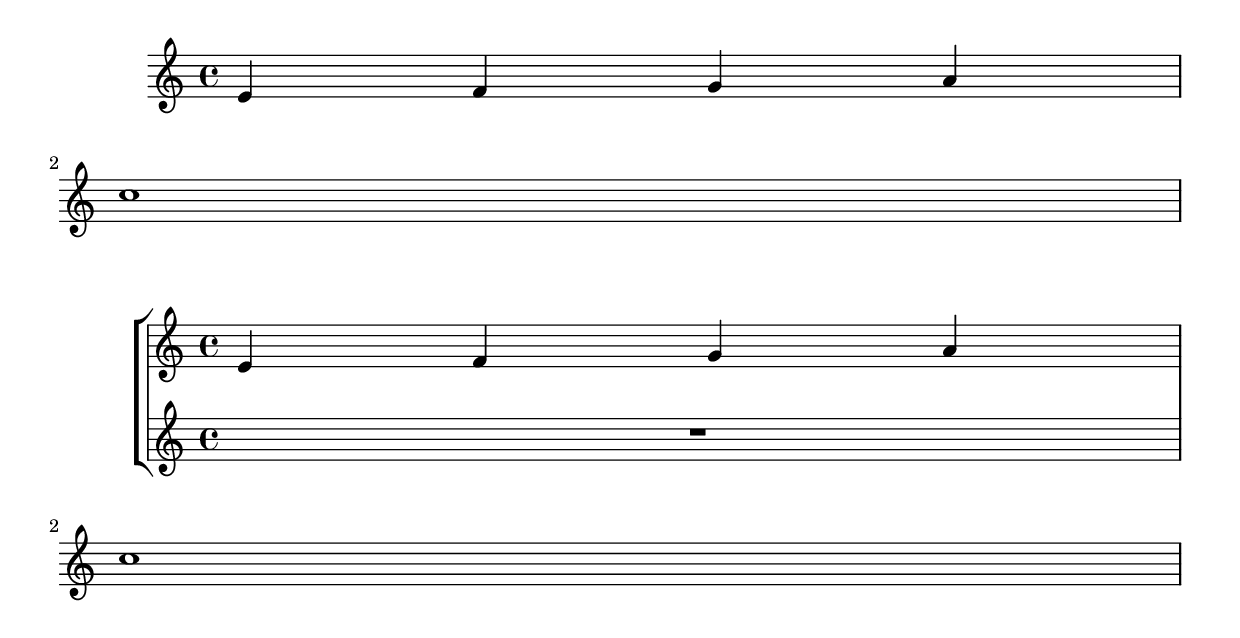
%% Do not edit this file; it is auto-generated from LSR http://lsr.dsi.unimi.it
%% This file is in the public domain.
\version "2.11.57"

\header {
  lsrtags = "staff-notation, tweaks-and-overrides, breaks"

  texidoc = "
The first empty staff can also be removed from the score by setting the
@code{VerticalAxisGroup} property @code{remove-first}. This can be done
globally inside the @code{\\layout} block, or locally inside the
specific staff that should be removed.  In the latter case, you have to
specify the context (@code{Staff} applies only to the current staff) in
front of the property.

The lower staff of the second staff group is not removed, because the
setting applies only to the specific staff inside of which it is
written. 

"
  doctitle = "Removing the first empty line"
} % begin verbatim
\layout {
  \context { 
    \RemoveEmptyStaffContext 
    % To use the setting globally, uncomment the following line:
    % \override VerticalAxisGroup #'remove-first = ##t
  }
}
\new StaffGroup <<
  \new Staff \relative c' {
    e4 f g a \break
    c1
  }
  \new Staff {
    % To use the setting globally, comment this line,
    % uncomment the line in the \layout block above
    \override Staff.VerticalAxisGroup #'remove-first = ##t
    R1 \break
    R
  }
>>
\new StaffGroup <<
  \new Staff \relative c' {
    e4 f g a \break
    c1
  }
  \new Staff {
    R1 \break
    R
  }
>>
